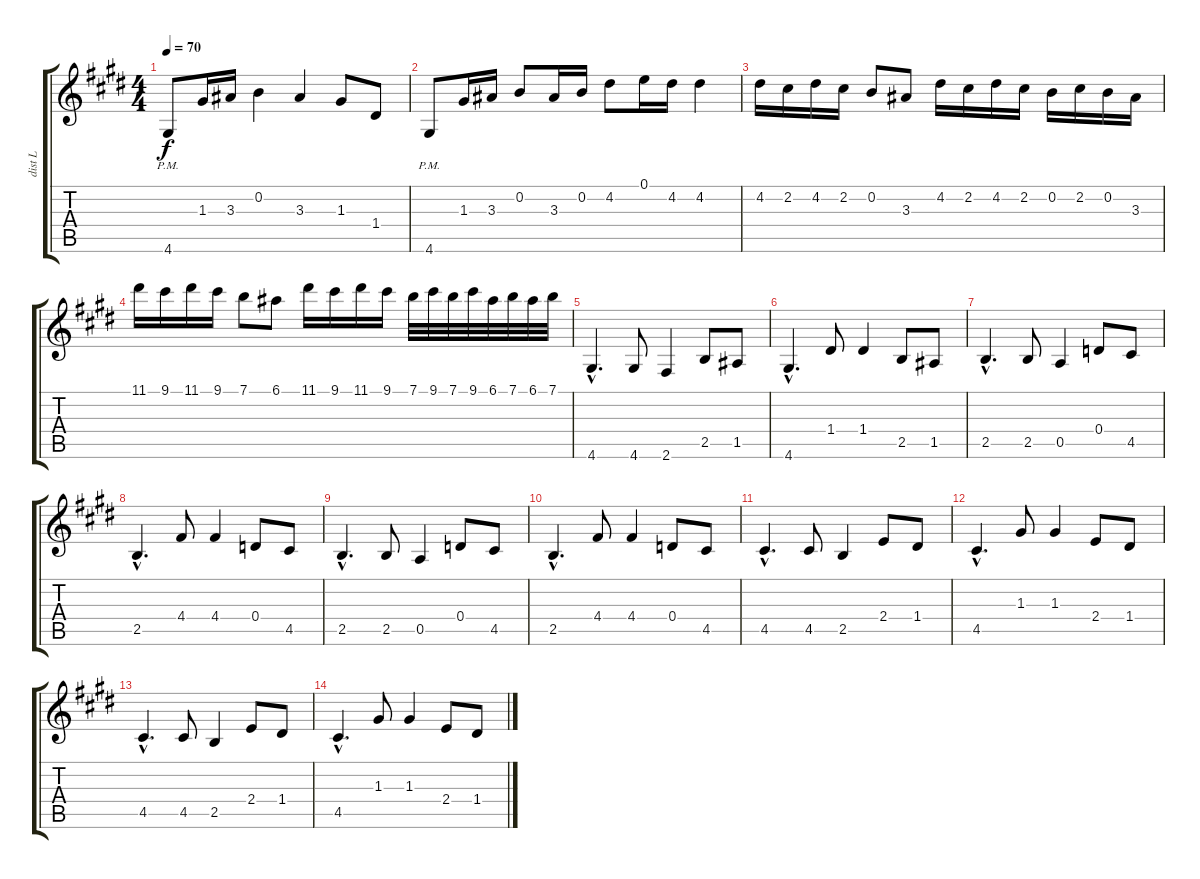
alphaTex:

\track ("dist L" "dist L") {instrument distortionguitar}
\staff {score tabs}
\tuning (E4 B3 G3 D3 A2 E2) {hide}
\ts (4 4)
\tempo 70
\clef g2
\ks e
4.6{pm}.8{dy f} 1.3.16 3.3.16 0.2.4 3.3.4 1.3.8 1.4.8 |
4.6{pm}.8 1.3.16 3.3.16 0.2.8 3.3.16 0.2.16 4.2.8 0.1.16 4.2.16 4.2.4 |
4.2.16 2.2.16 4.2.16 2.2.16 0.2.8 3.3.8 4.2.16 2.2.16 4.2.16 2.2.16 0.2.16 2.2.16 0.2.16 3.3.16 |
11.1.16 9.1.16 11.1.16 9.1.16 7.1.8 6.1.8 11.1.16 9.1.16 11.1.16 9.1.16 7.1.32 9.1.32 7.1.32 9.1.32 6.1.32 7.1.32 6.1.32 7.1.32 |
4.6{hac}.4{d} 4.6.8 2.6.4 2.5.8 1.5.8 |
4.6{hac}.4{d} 1.4.8 1.4.4 2.5.8 1.5.8 |
2.5{hac}.4{d} 2.5.8 0.5.4 0.4.8 4.5.8 |
2.5{hac}.4{d} 4.4.8 4.4.4 0.4.8 4.5.8 |
2.5{hac}.4{d} 2.5.8 0.5.4 0.4.8 4.5.8 |
2.5{hac}.4{d} 4.4.8 4.4.4 0.4.8 4.5.8 |
4.5{hac}.4{d} 4.5.8 2.5.4 2.4.8 1.4.8 |
4.5{hac}.4{d} 1.3.8 1.3.4 2.4.8 1.4.8 |
4.5{hac}.4{d} 4.5.8 2.5.4 2.4.8 1.4.8 |
4.5{hac}.4{d} 1.3.8 1.3.4 2.4.8 1.4.8
